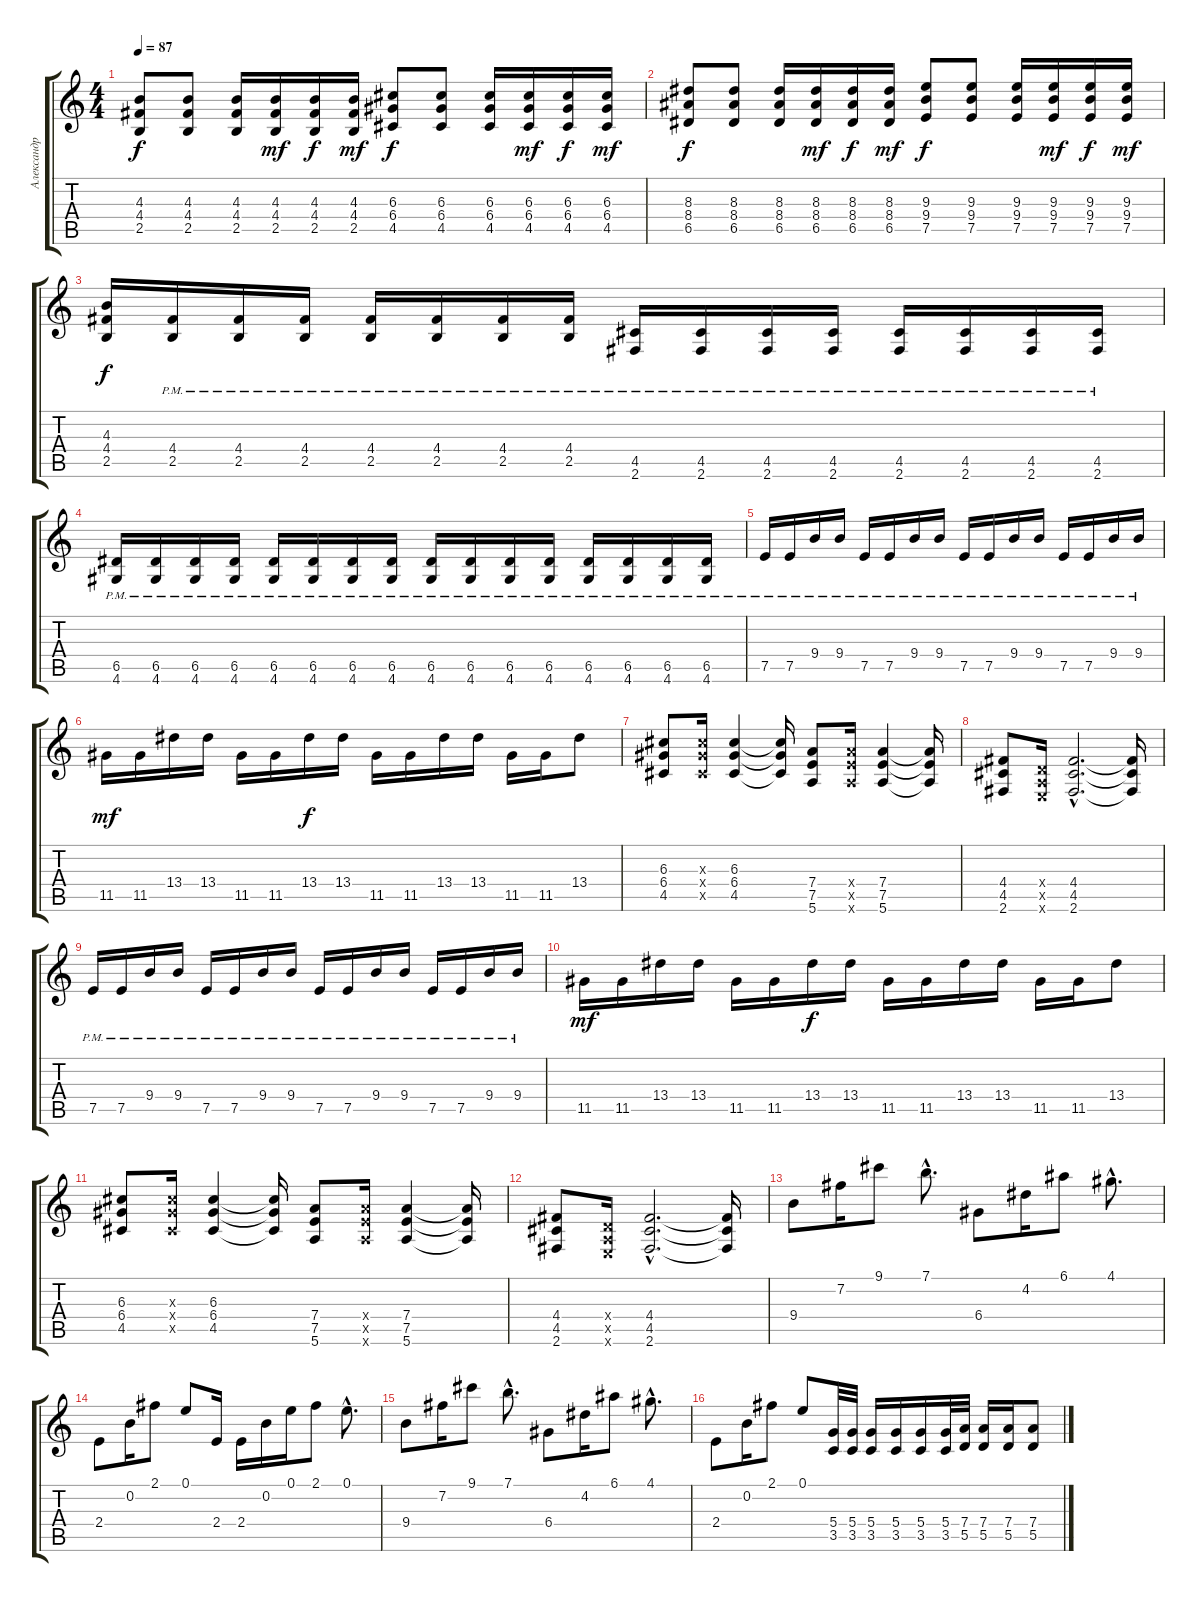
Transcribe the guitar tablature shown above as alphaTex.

\track ("Александр Голант" "Александр ") {instrument distortionguitar}
\staff {score tabs}
\tuning (E4 B3 G3 D3 A2 E2) {hide}
\ts (4 4)
\tempo 87
\clef g2
\ks c
(4.3 4.4 2.5).8{dy f} (4.3 4.4 2.5).8 (4.3 4.4 2.5).16 (4.3 4.4 2.5).16{dy mf} (4.3 4.4 2.5).16{dy f} (4.3 4.4 2.5).16{dy mf} (6.3 6.4 4.5).8{dy f} (6.3 6.4 4.5).8 (6.3 6.4 4.5).16 (6.3 6.4 4.5).16{dy mf} (6.3 6.4 4.5).16{dy f} (6.3 6.4 4.5).16{dy mf} |
(8.3 8.4 6.5).8{dy f} (8.3 8.4 6.5).8 (8.3 8.4 6.5).16 (8.3 8.4 6.5).16{dy mf} (8.3 8.4 6.5).16{dy f} (8.3 8.4 6.5).16{dy mf} (9.3 9.4 7.5).8{dy f} (9.3 9.4 7.5).8 (9.3 9.4 7.5).16 (9.3 9.4 7.5).16{dy mf} (9.3 9.4 7.5).16{dy f} (9.3 9.4 7.5).16{dy mf} |
(4.3 4.4 2.5).16{dy f} (4.4{pm} 2.5{pm}).16 (4.4{pm} 2.5{pm}).16 (4.4{pm} 2.5{pm}).16 (4.4{pm} 2.5{pm}).16 (4.4{pm} 2.5{pm}).16 (4.4{pm} 2.5{pm}).16 (4.4 2.5{pm}).16 (4.5{pm} 2.6{pm}).16 (4.5{pm} 2.6{pm}).16 (4.5{pm} 2.6{pm}).16 (4.5{pm} 2.6{pm}).16 (4.5{pm} 2.6{pm}).16 (4.5{pm} 2.6{pm}).16 (4.5{pm} 2.6{pm}).16 (4.5{pm} 2.6{pm}).16 |
(6.5{pm} 4.6{pm}).16 (6.5{pm} 4.6{pm}).16 (6.5{pm} 4.6{pm}).16 (6.5{pm} 4.6{pm}).16 (6.5{pm} 4.6{pm}).16 (6.5{pm} 4.6{pm}).16 (6.5{pm} 4.6{pm}).16 (6.5{pm} 4.6{pm}).16 (6.5{pm} 4.6{pm}).16 (6.5{pm} 4.6{pm}).16 (6.5{pm} 4.6{pm}).16 (6.5{pm} 4.6{pm}).16 (6.5{pm} 4.6{pm}).16 (6.5{pm} 4.6{pm}).16 (6.5{pm} 4.6{pm}).16 (6.5{pm} 4.6{pm}).16 |
7.5{pm}.16 7.5{pm}.16 9.4{pm}.16 9.4{pm}.16 7.5{pm}.16 7.5{pm}.16 9.4{pm}.16 9.4{pm}.16 7.5{pm}.16 7.5{pm}.16 9.4{pm}.16 9.4{pm}.16 7.5{pm}.16 7.5{pm}.16 9.4{pm}.16 9.4{pm}.16 |
11.5.16{dy mf} 11.5.16 13.4.16 13.4.16 11.5.16 11.5.16 13.4.16{dy f} 13.4.16 11.5.16 11.5.16 13.4.16 13.4.16 11.5.16 11.5.16 13.4.8 |
(6.3 6.4 4.5).8 (6.3{x} 6.4{x} 4.5{x}).16 (6.3 6.4 4.5).4 (6.3{t} 6.4{t} 4.5{t}).16 (7.4 7.5 5.6).8 (7.4{x} 7.5{x} 5.6{x}).16 (7.4 7.5 5.6).4 (7.4{t} 7.5{t} 5.6{t}).16 |
(4.4 4.5 2.6).8 (0.4{x} 0.5{x} 0.6{x}).16 (4.4{hac} 4.5{hac} 2.6{hac}).2{d} (4.4{t} 4.5{t} 2.6{t}).16 |
7.5{pm}.16 7.5{pm}.16 9.4{pm}.16 9.4{pm}.16 7.5{pm}.16 7.5{pm}.16 9.4{pm}.16 9.4{pm}.16 7.5{pm}.16 7.5{pm}.16 9.4{pm}.16 9.4{pm}.16 7.5{pm}.16 7.5{pm}.16 9.4{pm}.16 9.4{pm}.16 |
11.5.16{dy mf} 11.5.16 13.4.16 13.4.16 11.5.16 11.5.16 13.4.16{dy f} 13.4.16 11.5.16 11.5.16 13.4.16 13.4.16 11.5.16 11.5.16 13.4.8 |
(6.3 6.4 4.5).8 (6.3{x} 6.4{x} 4.5{x}).16 (6.3 6.4 4.5).4 (6.3{t} 6.4{t} 4.5{t}).16 (7.4 7.5 5.6).8 (7.4{x} 7.5{x} 5.6{x}).16 (7.4 7.5 5.6).4 (7.4{t} 7.5{t} 5.6{t}).16 |
(4.4 4.5 2.6).8 (0.4{x} 0.5{x} 0.6{x}).16 (4.4{hac} 4.5{hac} 2.6{hac}).2{d} (4.4{t} 4.5{t} 2.6{t}).16 |
9.4.8 7.2.16 9.1.8 7.1{hac}.8{d} 6.4.8 4.2.16 6.1.8 4.1{hac}.8{d} |
2.4.8 0.2.16 2.1.8 0.1.8 2.4.16 2.4.16 0.2.16 0.1.16 2.1.8 0.1{hac}.8{d} |
9.4.8 7.2.16 9.1.8 7.1{hac}.8{d} 6.4.8 4.2.16 6.1.8 4.1{hac}.8{d} |
2.4.8 0.2.16 2.1.8 0.1.8 (5.4 3.5).32 (5.4 3.5).32 (5.4 3.5).16 (5.4 3.5).16 (5.4 3.5).16 (5.4 3.5).32 (7.4 5.5).32 (7.4 5.5).16 (7.4 5.5).16 (7.4 5.5).8
